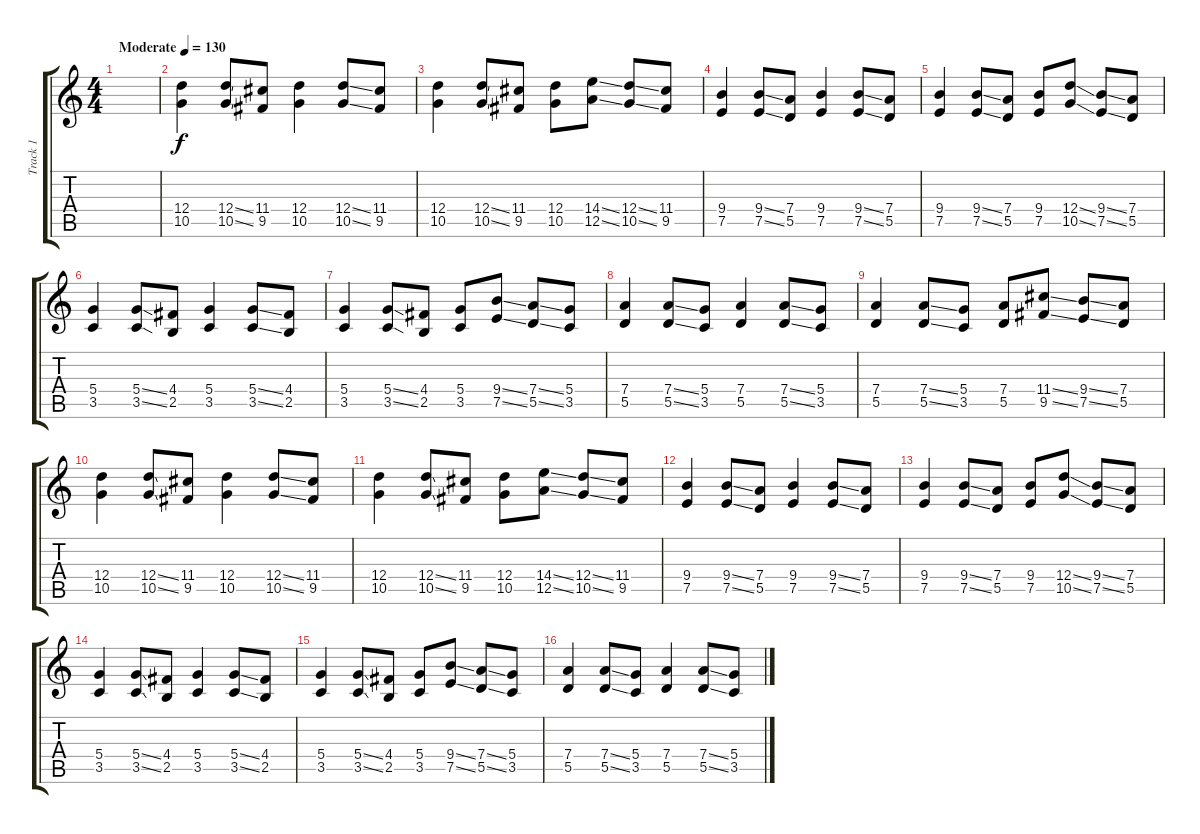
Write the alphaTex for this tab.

\track ("Track 1" "Track 1") {instrument overdrivenguitar}
\staff {score tabs}
\tuning (E4 B3 G3 D3 A2 E2) {hide}
\ts (4 4)
\tempo (130 "Moderate")
\clef g2
\ks c
|
(12.4 10.5).4 (12.4{ss} 10.5{ss}).8 (11.4 9.5).8 (12.4 10.5).4 (12.4{ss} 10.5{ss}).8 (11.4 9.5).8 |
(12.4 10.5).4 (12.4{ss} 10.5{ss}).8 (11.4 9.5).8 (12.4 10.5).8 (14.4{ss} 12.5{ss}).8 (12.4{ss} 10.5{ss}).8 (11.4 9.5).8 |
(9.4 7.5).4 (9.4{ss} 7.5{ss}).8 (7.4 5.5).8 (9.4 7.5).4 (9.4{ss} 7.5{ss}).8 (7.4 5.5).8 |
(9.4 7.5).4 (9.4{ss} 7.5{ss}).8 (7.4 5.5).8 (9.4 7.5).8 (12.4{ss} 10.5{ss}).8 (9.4{ss} 7.5{ss}).8 (7.4 5.5).8 |
(5.4 3.5).4 (5.4{ss} 3.5{ss}).8 (4.4 2.5).8 (5.4 3.5).4 (5.4{ss} 3.5{ss}).8 (4.4 2.5).8 |
(5.4 3.5).4 (5.4{ss} 3.5{ss}).8 (4.4 2.5).8 (5.4 3.5).8 (9.4{ss} 7.5{ss}).8 (7.4{ss} 5.5{ss}).8 (5.4 3.5).8 |
(7.4 5.5).4 (7.4{ss} 5.5{ss}).8 (5.4 3.5).8 (7.4 5.5).4 (7.4{ss} 5.5{ss}).8 (5.4 3.5).8 |
(7.4 5.5).4 (7.4{ss} 5.5{ss}).8 (5.4 3.5).8 (7.4 5.5).8 (11.4{ss} 9.5{ss}).8 (9.4{ss} 7.5{ss}).8 (7.4 5.5).8 |
(12.4 10.5).4 (12.4{ss} 10.5{ss}).8 (11.4 9.5).8 (12.4 10.5).4 (12.4{ss} 10.5{ss}).8 (11.4 9.5).8 |
(12.4 10.5).4 (12.4{ss} 10.5{ss}).8 (11.4 9.5).8 (12.4 10.5).8 (14.4{ss} 12.5{ss}).8 (12.4{ss} 10.5{ss}).8 (11.4 9.5).8 |
(9.4 7.5).4 (9.4{ss} 7.5{ss}).8 (7.4 5.5).8 (9.4 7.5).4 (9.4{ss} 7.5{ss}).8 (7.4 5.5).8 |
(9.4 7.5).4 (9.4{ss} 7.5{ss}).8 (7.4 5.5).8 (9.4 7.5).8 (12.4{ss} 10.5{ss}).8 (9.4{ss} 7.5{ss}).8 (7.4 5.5).8 |
(5.4 3.5).4 (5.4{ss} 3.5{ss}).8 (4.4 2.5).8 (5.4 3.5).4 (5.4{ss} 3.5{ss}).8 (4.4 2.5).8 |
(5.4 3.5).4 (5.4{ss} 3.5{ss}).8 (4.4 2.5).8 (5.4 3.5).8 (9.4{ss} 7.5{ss}).8 (7.4{ss} 5.5{ss}).8 (5.4 3.5).8 |
(7.4 5.5).4 (7.4{ss} 5.5{ss}).8 (5.4 3.5).8 (7.4 5.5).4 (7.4{ss} 5.5{ss}).8 (5.4 3.5).8
